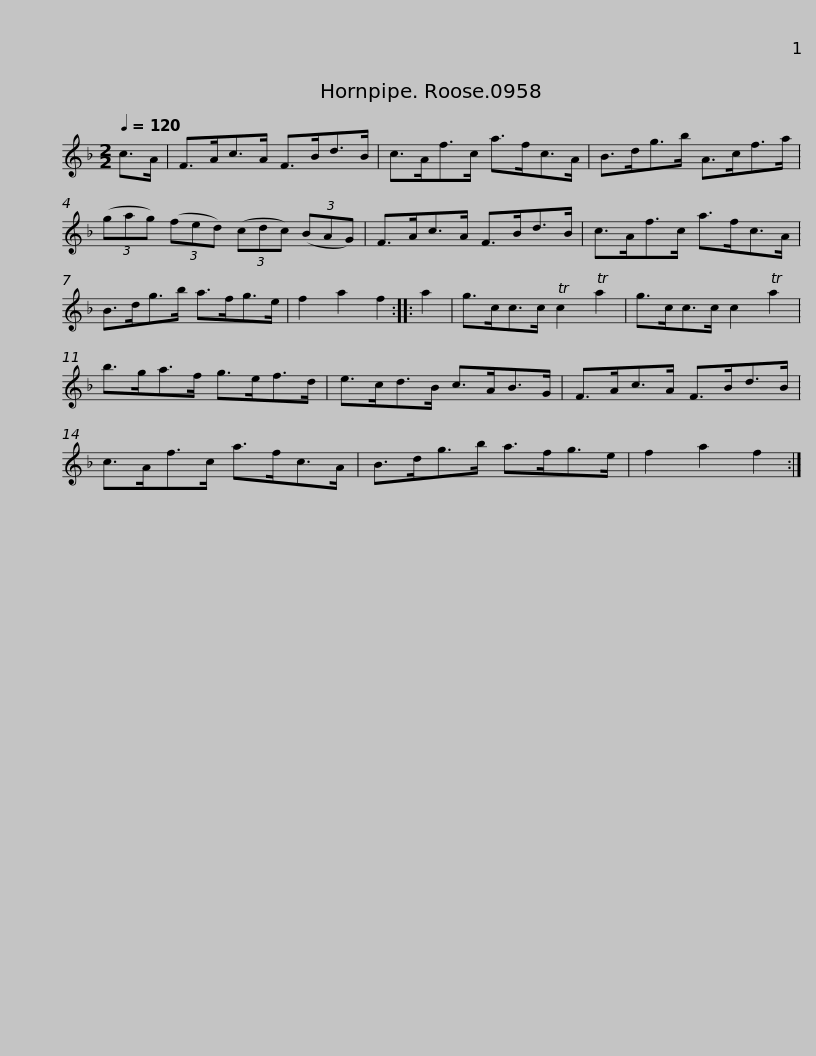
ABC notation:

X:1
L:1/8
Q:1/4=120
M:2/2
I:linebreak $
K:F
V:1 treble
V:1
 c>A | F>Ac>A F>Bd>B | c>Af>c a>fc>A | B>dg>b A>cf>a | (3(gag) (3(fed) (3(cdc) (3(BAG) |$ %5
 F>Ac>A F>Bd>B | c>Af>c a>fc>A | B>dg>b a>fg>e | f2 a2 f2 :: a2 | %10
 g>cc>c Tc2 Ta2 |$ g>cc>c c2 Ta2 | b>ga>f g>ef>d | e>cd>B c>AB>G | F>Ac>A F>Bd>B | %15
 c>Af>c a>fc>A |$ B>dg>b a>fg>e | f2 a2 f2 :| %18
